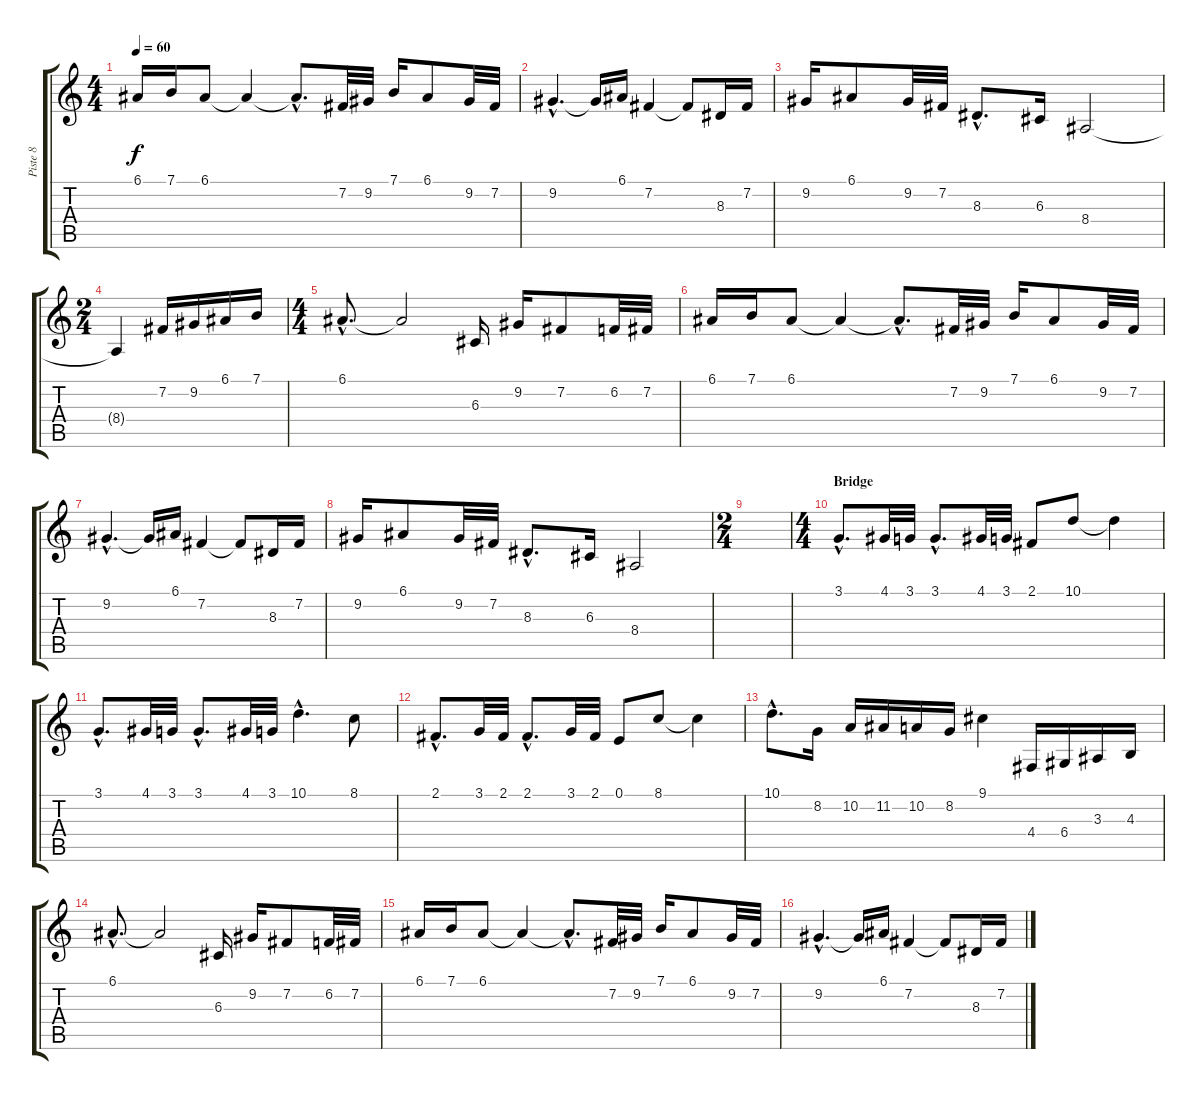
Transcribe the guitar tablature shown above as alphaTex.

\track ("Piste 8" "Piste 8") {instrument stringensemble1}
\staff {score tabs}
\tuning (E4 B3 G3 D3 A2 E2) {hide}
\ts (4 4)
\tempo 60
\clef g2
\ks c
6.1.16{dy f} 7.1.16 6.1.8{volume 0} 6.1{t}.4 6.1{hac t}.8{d} 7.2.32{volume 13} 9.2.32 7.1.16 6.1.8 9.2.32 7.2.32 |
9.2{hac}.4{d} 9.2{t}.16 6.1.16 7.2.4 7.2{t}.8 8.3.16 7.2.16 |
9.2.16 6.1.8 9.2.32 7.2.32 8.3{hac}.8{d} 6.3.16 8.4.2{volume 0} |
\ts (2 4)
8.4{t}.4 7.2.16{volume 13} 9.2.16 6.1.16 7.1.16 |
\ts (4 4)
\section ("" "")
6.1{hac}.8{d} 6.1{t}.2{volume 0} 6.3.16{volume 13} 9.2.16 7.2.8 6.2.32 7.2.32 |
6.1.16 7.1.16 6.1.8{volume 0} 6.1{t}.4 6.1{hac t}.8{d} 7.2.32{volume 13} 9.2.32 7.1.16 6.1.8 9.2.32 7.2.32 |
9.2{hac}.4{d} 9.2{t}.16 6.1.16 7.2.4 7.2{t}.8 8.3.16 7.2.16 |
9.2.16 6.1.8 9.2.32 7.2.32 8.3{hac}.8{d} 6.3.16 8.4.2{volume 0} |
\ts (2 4)
|
\ts (4 4)
\section ("" "Bridge")
3.1{hac}.8{d} 4.1.32 3.1.32 3.1{hac}.8{d} 4.1.32 3.1.32 2.1.8 10.1.8 10.1{t}.4 |
3.1{hac}.8{d} 4.1.32 3.1.32 3.1{hac}.8{d} 4.1.32 3.1.32 10.1{hac}.4{d} 8.1.8 |
2.1{hac}.8{d} 3.1.32 2.1.32 2.1{hac}.8{d} 3.1.32 2.1.32 0.1.8 8.1.8 8.1{t}.4 |
10.1{hac}.8{d} 8.2.16 10.2.16 11.2.16 10.2.16 8.2.16 9.1.4 4.4.16 6.4.16 3.3.16 4.3.16 |
\section ("" "")
6.1{hac}.8{d} 6.1{t}.2{volume 0} 6.3.16{volume 13} 9.2.16 7.2.8 6.2.32 7.2.32 |
6.1.16 7.1.16 6.1.8{volume 0} 6.1{t}.4 6.1{hac t}.8{d} 7.2.32{volume 13} 9.2.32 7.1.16 6.1.8 9.2.32 7.2.32 |
9.2{hac}.4{d} 9.2{t}.16 6.1.16 7.2.4 7.2{t}.8 8.3.16 7.2.16
